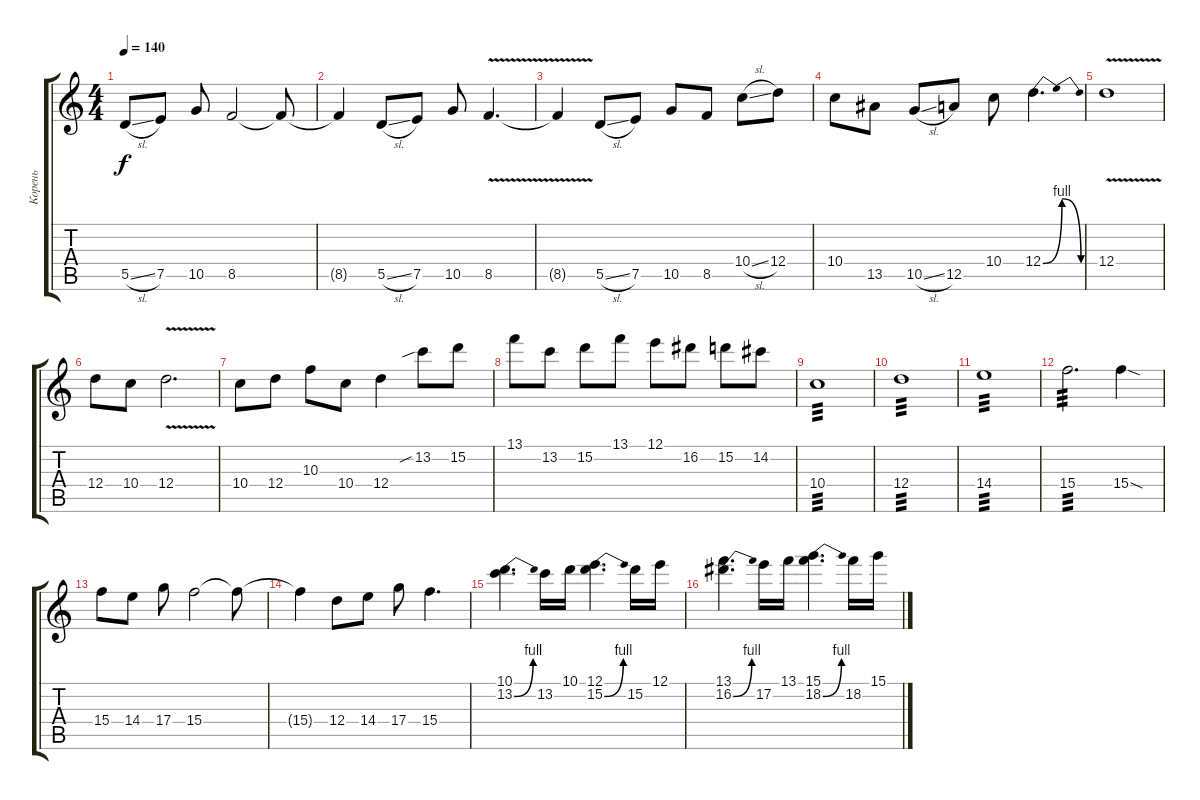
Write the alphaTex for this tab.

\track ("Корень" "Корень") {instrument overdrivenguitar}
\staff {score tabs}
\tuning (E4 B3 G3 D3 A2 D2) {hide}
\ts (4 4)
\tempo 140
\clef g2
\ks c
5.5{sl}.8{dy f volume 11} 7.5.8 10.5.8 8.5.2 8.5{t}.8 |
8.5{t}.4 5.5{sl}.8 7.5.8 10.5.8 8.5{v}.4{d} |
8.5{t}.4 5.5{sl}.8 7.5.8 10.5.8 8.5.8 10.4{sl}.8 12.4.8 |
10.4.8 13.5.8 10.5{sl}.8 12.5.8 10.4.8 12.4{be (bendrelease 0 0 20 4 38 4 60 0)}.4{d} |
12.4{v}.1 |
12.4.8 10.4.8 12.4{v}.2{d} |
10.4.8 12.4.8 10.3.8 10.4.8 12.4.4 13.2{sib}.8 15.2.8 |
13.1.8 13.2.8 15.2.8 13.1.8 12.1.8 16.2.8 15.2.8 14.2.8 |
10.4.1{tp 3} |
12.4.1{tp 3} |
14.4.1{tp 3} |
15.4.2{d tp 3} 15.4{sod}.4 |
15.4.8 14.4.8 17.4.8 15.4.2 15.4{t}.8 |
15.4{t}.4 12.4.8 14.4.8 17.4.8 15.4.4{d} |
(10.1 13.2{be (bend 0 0 60 4)}).4{d} 13.2.16 10.1.16 (12.1 15.2{be (bend 0 0 60 4)}).4{d} 15.2.16 12.1.16 |
(13.1 16.2{be (bend 0 0 60 4)}).4{d} 17.2.16 13.1.16 (15.1 18.2{be (bend 0 0 60 4)}).4{d} 18.2.16 15.1.16
